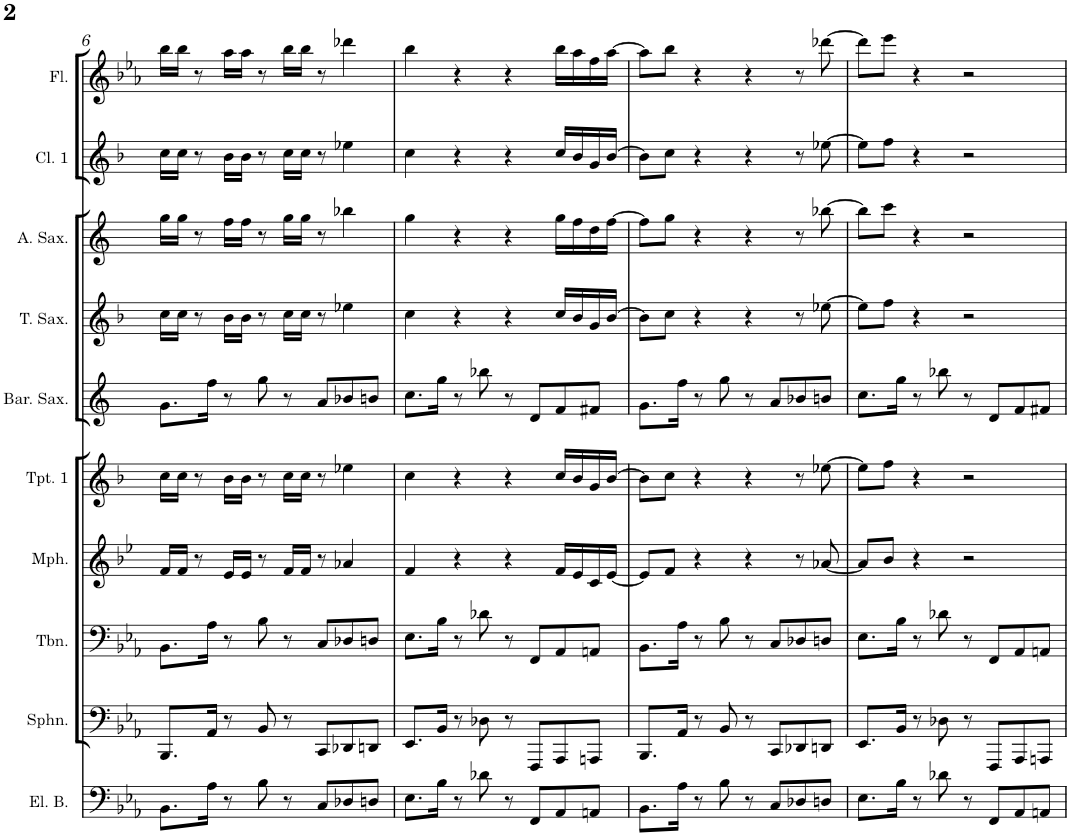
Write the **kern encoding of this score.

**kern	**kern	**kern	**kern	**kern	**kern	**kern	**kern	**kern	**kern
*part10	*part9	*part8	*part7	*part6	*part5	*part4	*part3	*part2	*part1
*staff10	*staff9	*staff8	*staff7	*staff6	*staff5	*staff4	*staff3	*staff2	*staff1
*I"Electric Bass	*I"Sousaphone	*I"Trombone	*I"Mellophone	*I"Trumpet 1	*I"Baritone Sax	*I"Tenor Sax	*I"Alto Sax	*I"Clarinet 1	*I"Flute
*I'El. B.	*I'Sphn.	*I'Tbn.	*I'Mph.	*I'Tpt. 1	*I'Bar. Sax.	*I'T. Sax.	*I'A. Sax.	*I'Cl. 1	*I'Fl.
!!LO:PB:g=z
*clefF4	*clefF4	*clefF4	*clefG2	*clefG2	*clefG2	*clefG2	*clefG2	*clefG2	*clefG2
*Trd7c12	*	*	*Trd4c7	*Trd1c2	*Trd12c21	*Trd8c14	*Trd5c9	*Trd1c2	*
*k[b-e-a-]	*k[b-e-a-]	*k[b-e-a-]	*k[b-e-]	*k[b-]	*k[]	*k[b-]	*k[]	*k[b-]	*k[b-e-a-]
*M4/4	*M4/4	*M4/4	*M4/4	*M4/4	*M4/4	*M4/4	*M4/4	*M4/4	*M4/4
=6	=6	=6	=6	=6	=6	=6	=6	=6	=6
8.BB-\L	8.BBB-/L	8.BB-\L	16f/LL	16cc\LL	8.g\L	16cc\LL	16gg\LL	16cc\LL	16bb-\LL
.	.	.	16f/JJ	16cc\JJ	.	16cc\JJ	16gg\JJ	16cc\JJ	16bb-\JJ
.	.	.	8r	8r	.	8r	8r	8r	8r
16A-\Jk	16AA-/Jk	16A-\Jk	.	.	16ff\Jk	.	.	.	.
8r	8r	8r	16e-/LL	16b-\LL	8r	16b-\LL	16ff\LL	16b-\LL	16aa-\LL
.	.	.	16e-/JJ	16b-\JJ	.	16b-\JJ	16ff\JJ	16b-\JJ	16aa-\JJ
8B-\	8BB-/	8B-\	8r	8r	8gg\	8r	8r	8r	8r
8r	8r	8r	16f/LL	16cc\LL	8r	16cc\LL	16gg\LL	16cc\LL	16bb-\LL
.	.	.	16f/JJ	16cc\JJ	.	16cc\JJ	16gg\JJ	16cc\JJ	16bb-\JJ
8C/L	8CC/L	8C/L	8r	8r	8a/L	8r	8r	8r	8r
8D-X/	8DD-X/	8D-X/	4a-X/	4ee-X\	8b-X/	4ee-X\	4bb-X\	4ee-X\	4ddd-X\
8Dn/J	8DDn/J	8Dn/J	.	.	8bn/J	.	.	.	.
=7	=7	=7	=7	=7	=7	=7	=7	=7	=7
8.E-\L	8.EE-/L	8.E-\L	4f/	4cc\	8.cc\L	4cc\	4gg\	4cc\	4bb-\
16B-\Jk	16BB-/Jk	16B-\Jk	.	.	16gg\Jk	.	.	.	.
8r	8r	8r	4r	4r	8r	4r	4r	4r	4r
8d-X\	8D-X\	8d-X\	.	.	8bb-X\	.	.	.	.
8r	8r	8r	4r	4r	8r	4r	4r	4r	4r
8FF/L	8FFF/L	8FF/L	.	.	8d/L	.	.	.	.
8AA-/	8AAA-/	8AA-/	16f/LL	16cc/LL	8f/	16cc/LL	16gg\LL	16cc/LL	16bb-\LL
.	.	.	16e-/	16b-/	.	16b-/	16ff\	16b-/	16aa-\
8AAn/J	8AAAn/J	8AAn/J	16c/	16g/	8f#X/J	16g/	16dd\	16g/	16ff\
.	.	.	[16e-/JJ	[16b-/JJ	.	[16b-/JJ	[16ff\JJ	[16b-/JJ	[16aa-\JJ
=8	=8	=8	=8	=8	=8	=8	=8	=8	=8
8.BB-\L	8.BBB-/L	8.BB-\L	8e-/L]	8b-\L]	8.g\L	8b-\L]	8ff\L]	8b-\L]	8aa-\L]
.	.	.	8f/J	8cc\J	.	8cc\J	8gg\J	8cc\J	8bb-\J
16A-\Jk	16AA-/Jk	16A-\Jk	.	.	16ff\Jk	.	.	.	.
8r	8r	8r	4r	4r	8r	4r	4r	4r	4r
8B-\	8BB-/	8B-\	.	.	8gg\	.	.	.	.
8r	8r	8r	4r	4r	8r	4r	4r	4r	4r
8C/L	8CC/L	8C/L	.	.	8a/L	.	.	.	.
8D-X/	8DD-X/	8D-X/	8r	8r	8b-X/	8r	8r	8r	8r
8Dn/J	8DDn/J	8Dn/J	[8a-X/	[8ee-X\	8bn/J	[8ee-X\	[8bb-X\	[8ee-X\	[8ddd-X\
=9	=9	=9	=9	=9	=9	=9	=9	=9	=9
8.E-\L	8.EE-/L	8.E-\L	8a-/L]	8ee-\L]	8.cc\L	8ee-\L]	8bb-\L]	8ee-\L]	8ddd-\L]
.	.	.	8b-/J	8ff\J	.	8ff\J	8ccc\J	8ff\J	8eee-\J
16B-\Jk	16BB-/Jk	16B-\Jk	.	.	16gg\Jk	.	.	.	.
8r	8r	8r	4r	4r	8r	4r	4r	4r	4r
8d-X\	8D-X\	8d-X\	.	.	8bb-X\	.	.	.	.
8r	8r	8r	2r	2r	8r	2r	2r	2r	2r
8FF/L	8FFF/L	8FF/L	.	.	8d/L	.	.	.	.
8AA-/	8AAA-/	8AA-/	.	.	8f/	.	.	.	.
8AAn/J	8AAAn/J	8AAn/J	.	.	8f#X/J	.	.	.	.
=	=	=	=	=	=	=	=	=	=
*-	*-	*-	*-	*-	*-	*-	*-	*-	*-
